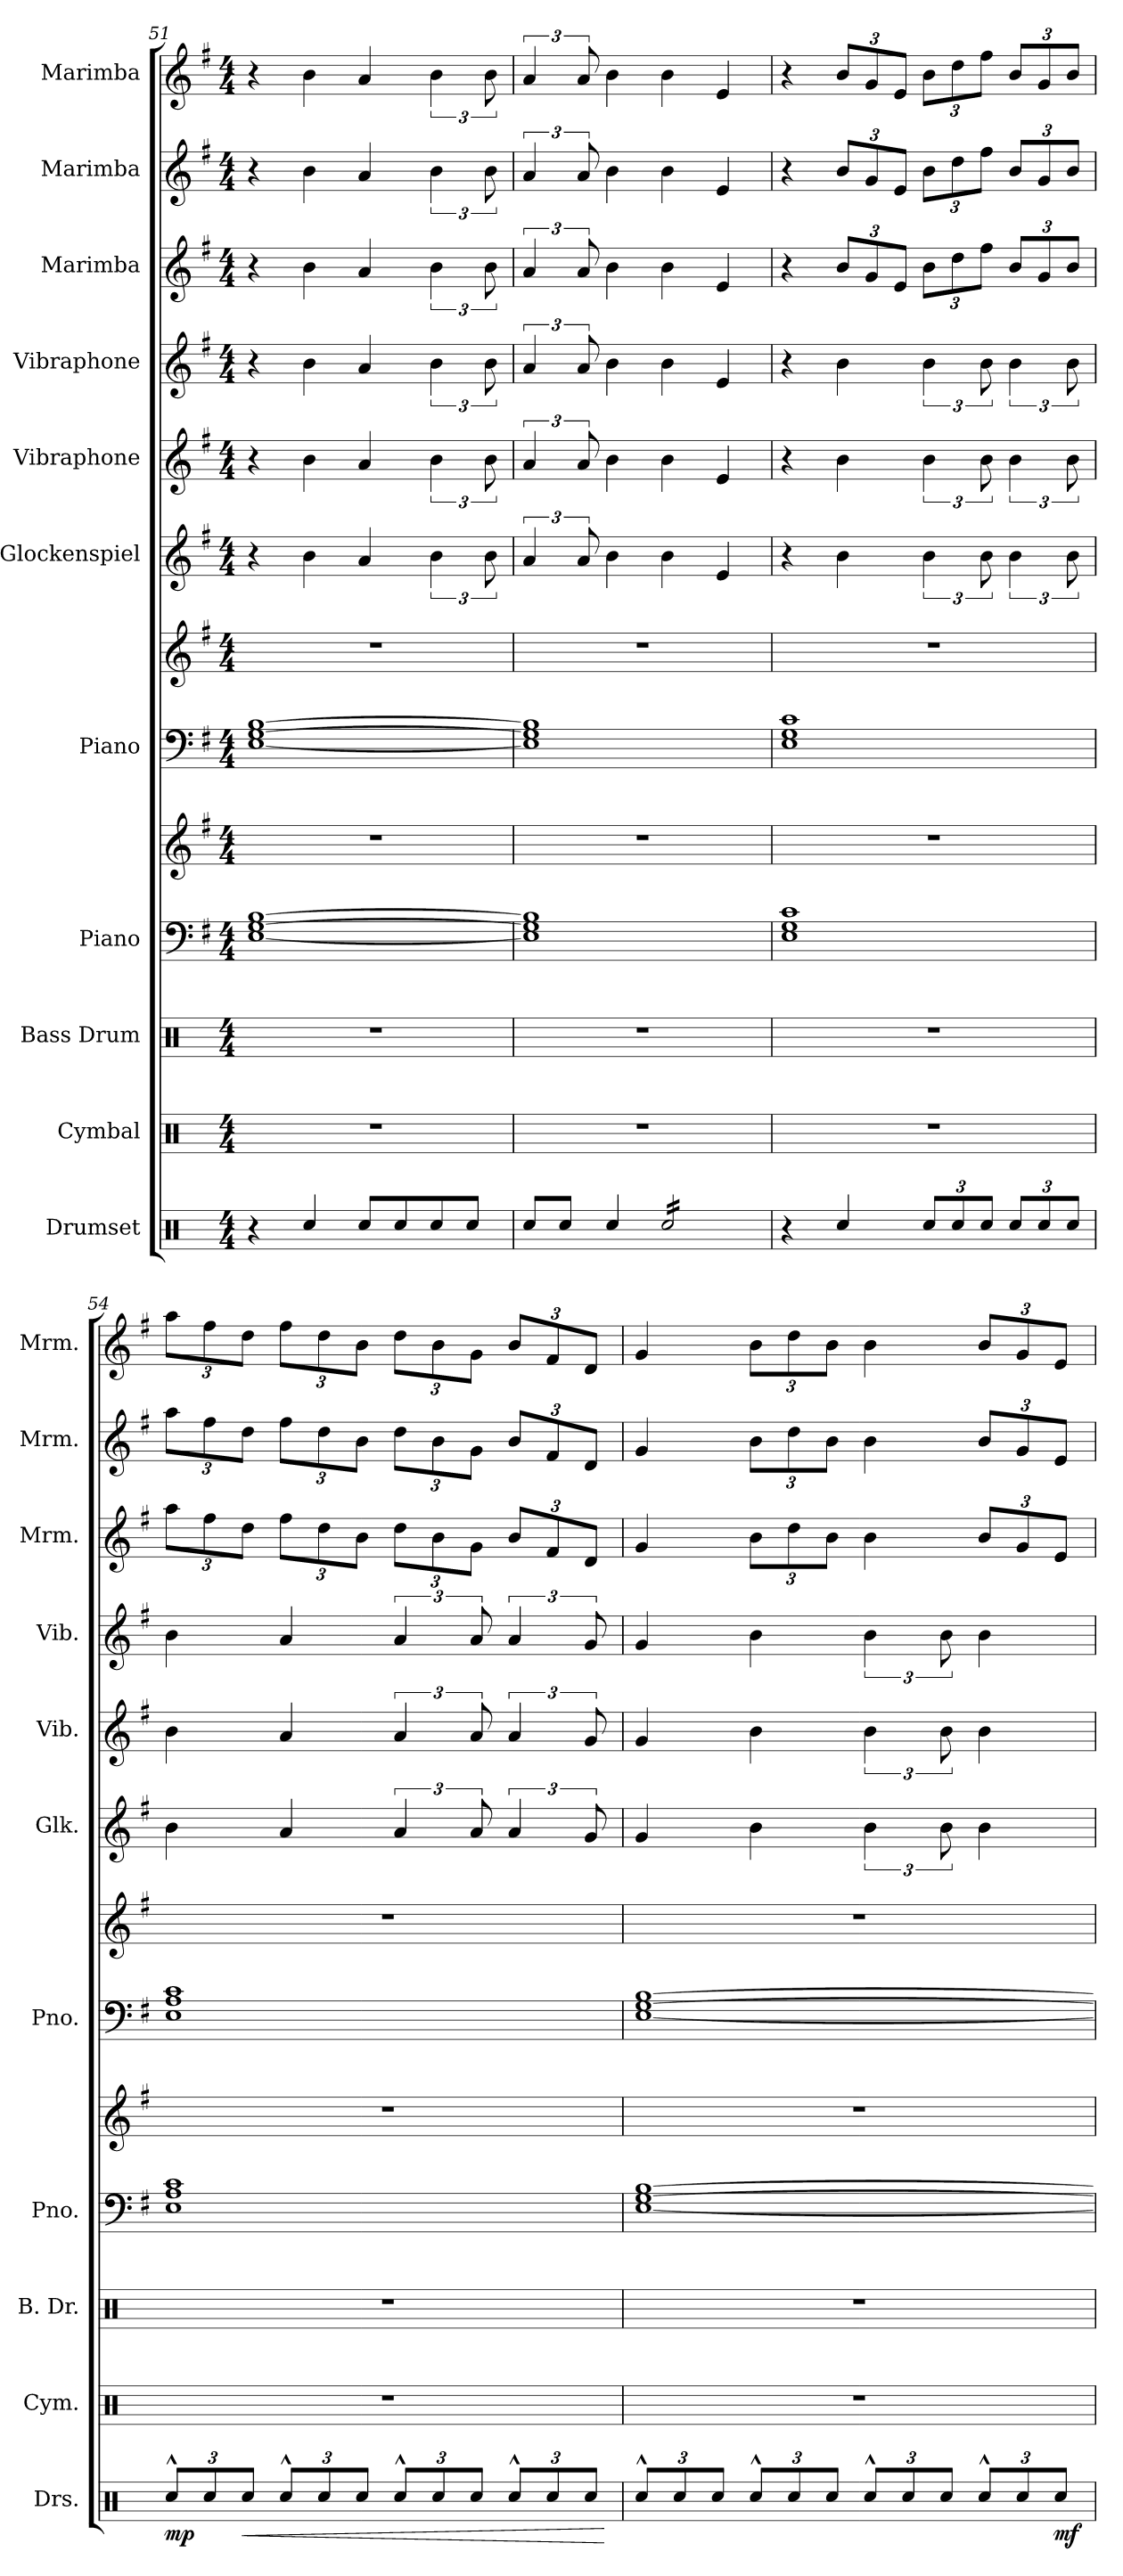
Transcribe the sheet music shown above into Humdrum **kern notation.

**kern	**dynam	**kern	**kern	**kern	**kern	**kern	**kern	**kern	**kern	**kern	**kern	**kern	**kern
*part11	*part11	*part10	*part9	*part8	*part8	*part7	*part7	*part6	*part5	*part4	*part3	*part2	*part1
*staff13	*staff13	*staff12	*staff11	*staff10	*staff9	*staff8	*staff7	*staff6	*staff5	*staff4	*staff3	*staff2	*staff1
*I"Drumset	*	*I"Cymbal	*I"Bass Drum	*I"Piano	*	*I"Piano	*	*I"Glockenspiel	*I"Vibraphone	*I"Vibraphone	*I"Marimba	*I"Marimba	*I"Marimba
*I'Drs.	*	*I'Cym.	*I'B. Dr.	*I'Pno.	*	*I'Pno.	*	*I'Glk.	*I'Vib.	*I'Vib.	*I'Mrm.	*I'Mrm.	*I'Mrm.
*clefX	*	*clefX	*clefX	*clefF4	*clefG2	*clefF4	*clefG2	*clefG2	*clefG2	*clefG2	*clefG2	*clefG2	*clefG2
*	*	*	*	*	*	*	*	*ITrd-14c-24	*	*	*	*	*
*k[]	*	*k[]	*k[]	*k[f#]	*k[f#]	*k[f#]	*k[f#]	*k[f#]	*k[f#]	*k[f#]	*k[f#]	*k[f#]	*k[f#]
*M4/4	*	*M4/4	*M4/4	*M4/4	*M4/4	*M4/4	*M4/4	*M4/4	*M4/4	*M4/4	*M4/4	*M4/4	*M4/4
=51	=51	=51	=51	=51	=51	=51	=51	=51	=51	=51	=51	=51	=51
4r	.	1r	1r	[1E [1G [1B	1r	[1E [1G [1B	1r	4r	4r	4r	4r	4r	4r
4Rcc/	.	.	.	.	.	.	.	4bbb\	4b\	4b\	4b\	4b\	4b\
8Rcc/L	.	.	.	.	.	.	.	4aaa/	4a/	4a/	4a/	4a/	4a/
8Rcc/	.	.	.	.	.	.	.	.	.	.	.	.	.
8Rcc/	.	.	.	.	.	.	.	6bbb\	6b\	6b\	6b\	6b\	6b\
8Rcc/J	.	.	.	.	.	.	.	.	.	.	.	.	.
.	.	.	.	.	.	.	.	12bbb\	12b\	12b\	12b\	12b\	12b\
=52	=52	=52	=52	=52	=52	=52	=52	=52	=52	=52	=52	=52	=52
8Rcc/L	.	1r	1r	1E] 1G] 1B]	1r	1E] 1G] 1B]	1r	6aaa/	6a/	6a/	6a/	6a/	6a/
8Rcc/J	.	.	.	.	.	.	.	.	.	.	.	.	.
.	.	.	.	.	.	.	.	12aaa/	12a/	12a/	12a/	12a/	12a/
4Rcc/	.	.	.	.	.	.	.	4bbb\	4b\	4b\	4b\	4b\	4b\
*tremolo	*	*	*	*	*	*	*	*	*	*	*	*	*
16Rcc/LL	.	.	.	.	.	.	.	4bbb\	4b\	4b\	4b\	4b\	4b\
16Rcc/	.	.	.	.	.	.	.	.	.	.	.	.	.
16Rcc/	.	.	.	.	.	.	.	.	.	.	.	.	.
16Rcc/	.	.	.	.	.	.	.	.	.	.	.	.	.
16Rcc/	.	.	.	.	.	.	.	4eee/	4e/	4e/	4e/	4e/	4e/
16Rcc/	.	.	.	.	.	.	.	.	.	.	.	.	.
16Rcc/	.	.	.	.	.	.	.	.	.	.	.	.	.
16Rcc/JJ	.	.	.	.	.	.	.	.	.	.	.	.	.
*Xtremolo	*	*	*	*	*	*	*	*	*	*	*	*	*
=53	=53	=53	=53	=53	=53	=53	=53	=53	=53	=53	=53	=53	=53
4r	.	1r	1r	1E 1G 1c	1r	1E 1G 1c	1r	4r	4r	4r	4r	4r	4r
*	*	*	*	*	*	*	*	*	*	*	*Xbrackettup	*Xbrackettup	*Xbrackettup
4Rcc/	.	.	.	.	.	.	.	4bbb\	4b\	4b\	12b/L	12b/L	12b/L
.	.	.	.	.	.	.	.	.	.	.	12g/	12g/	12g/
.	.	.	.	.	.	.	.	.	.	.	12e/J	12e/J	12e/J
*Xbrackettup	*	*	*	*	*	*	*	*	*	*	*	*	*
12Rcc/L	.	.	.	.	.	.	.	6bbb\	6b\	6b\	12b\L	12b\L	12b\L
12Rcc/	.	.	.	.	.	.	.	.	.	.	12dd\	12dd\	12dd\
12Rcc/J	.	.	.	.	.	.	.	12bbb\	12b\	12b\	12ff#\J	12ff#\J	12ff#\J
12Rcc/L	.	.	.	.	.	.	.	6bbb\	6b\	6b\	12b/L	12b/L	12b/L
12Rcc/	.	.	.	.	.	.	.	.	.	.	12g/	12g/	12g/
12Rcc/J	.	.	.	.	.	.	.	12bbb\	12b\	12b\	12b/J	12b/J	12b/J
!!LO:PB:g=z
=54	=54	=54	=54	=54	=54	=54	=54	=54	=54	=54	=54	=54	=54
!	!LO:DY:b	!	!	!	!	!	!	!	!	!	!	!	!
12Rcc^^/L	mp	1r	1r	1E 1A 1c	1r	1E 1A 1c	1r	4bbb\	4b\	4b\	12aa\L	12aa\L	12aa\L
12Rcc/	.	.	.	.	.	.	.	.	.	.	12ff#\	12ff#\	12ff#\
!	!LO:HP:b	!	!	!	!	!	!	!	!	!	!	!	!
12Rcc/J	<	.	.	.	.	.	.	.	.	.	12dd\J	12dd\J	12dd\J
12Rcc^^/L	.	.	.	.	.	.	.	4aaa/	4a/	4a/	12ff#\L	12ff#\L	12ff#\L
12Rcc/	.	.	.	.	.	.	.	.	.	.	12dd\	12dd\	12dd\
12Rcc/J	.	.	.	.	.	.	.	.	.	.	12b\J	12b\J	12b\J
12Rcc^^/L	.	.	.	.	.	.	.	6aaa/	6a/	6a/	12dd\L	12dd\L	12dd\L
12Rcc/	.	.	.	.	.	.	.	.	.	.	12b\	12b\	12b\
12Rcc/J	.	.	.	.	.	.	.	12aaa/	12a/	12a/	12g\J	12g\J	12g\J
12Rcc^^/L	.	.	.	.	.	.	.	6aaa/	6a/	6a/	12b/L	12b/L	12b/L
12Rcc/	.	.	.	.	.	.	.	.	.	.	12f#/	12f#/	12f#/
12Rcc/J	.	.	.	.	.	.	.	12ggg/	12g/	12g/	12d/J	12d/J	12d/J
.	[	.	.	.	.	.	.	.	.	.	.	.	.
=55	=55	=55	=55	=55	=55	=55	=55	=55	=55	=55	=55	=55	=55
12Rcc^^/L	.	1r	1r	[1E [1G [1B	1r	[1E [1G [1B	1r	4ggg/	4g/	4g/	4g/	4g/	4g/
12Rcc/	.	.	.	.	.	.	.	.	.	.	.	.	.
12Rcc/J	.	.	.	.	.	.	.	.	.	.	.	.	.
12Rcc^^/L	.	.	.	.	.	.	.	4bbb\	4b\	4b\	12b\L	12b\L	12b\L
12Rcc/	.	.	.	.	.	.	.	.	.	.	12dd\	12dd\	12dd\
12Rcc/J	.	.	.	.	.	.	.	.	.	.	12b\J	12b\J	12b\J
12Rcc^^/L	.	.	.	.	.	.	.	6bbb\	6b\	6b\	4b\	4b\	4b\
12Rcc/	.	.	.	.	.	.	.	.	.	.	.	.	.
12Rcc/J	.	.	.	.	.	.	.	12bbb\	12b\	12b\	.	.	.
12Rcc^^/L	.	.	.	.	.	.	.	4bbb\	4b\	4b\	12b/L	12b/L	12b/L
12Rcc/	.	.	.	.	.	.	.	.	.	.	12g/	12g/	12g/
!	!LO:DY:b	!	!	!	!	!	!	!	!	!	!	!	!
12Rcc/J	mf	.	.	.	.	.	.	.	.	.	12e/J	12e/J	12e/J
=	=	=	=	=	=	=	=	=	=	=	=	=	=
*-	*-	*-	*-	*-	*-	*-	*-	*-	*-	*-	*-	*-	*-
